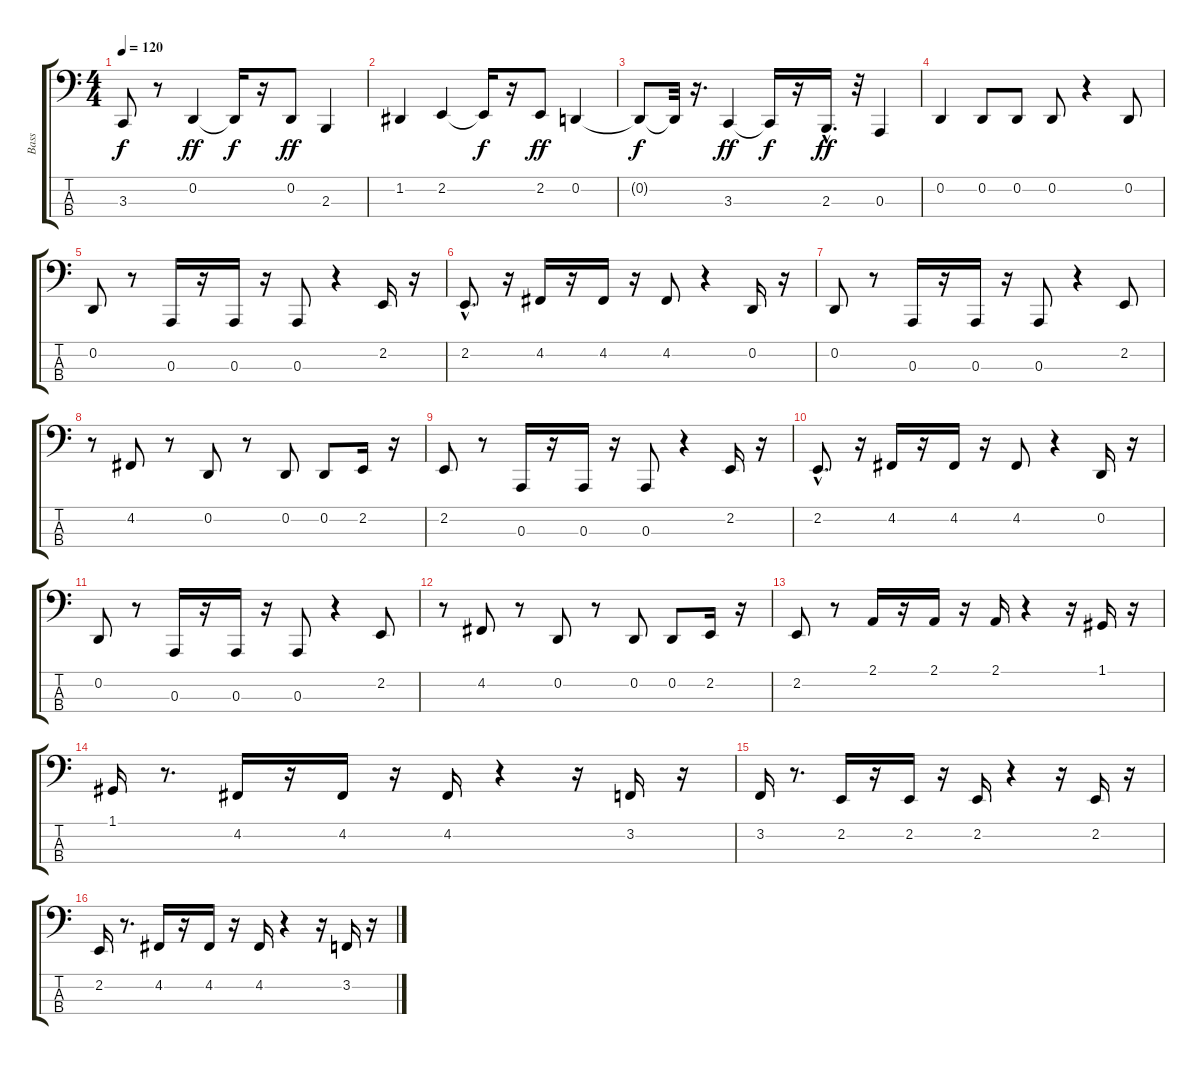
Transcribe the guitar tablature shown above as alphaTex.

\track ("Bass" "Bass") {instrument harpsichord}
\staff {score tabs}
\tuning (G2 D2 A1 E1) {hide}
\ts (4 4)
\tempo 120
\clef f4
\ks c
3.3{t}.8{dy f} r.8 0.2.4{dy ff} 0.2{t}.16{dy f} r.16 0.2.8{dy ff} 2.3.4 |
1.2.4 2.2.4 2.2{t}.16{dy f} r.16 2.2.8{dy ff} 0.2.4 |
0.2{t}.8{dy f} 0.2{t}.32 r.16{d} 3.3.4{dy ff} 3.3{t}.16{dy f} r.16 2.3{hac}.16{d dy ff} r.32 0.3.4 |
0.2.4 0.2.8 0.2.8 0.2.8 r.4 0.2.8 |
0.2.8 r.8 0.3.16 r.16 0.3.16 r.16 0.3.8 r.4 2.2.16 r.16 |
2.2{hac}.8{d} r.16 4.2.16 r.16 4.2.16 r.16 4.2.8 r.4 0.2.16 r.16 |
0.2.8 r.8 0.3.16 r.16 0.3.16 r.16 0.3.8 r.4 2.2.8 |
r.8 4.2.8 r.8 0.2.8 r.8 0.2.8 0.2.8 2.2.16 r.16 |
2.2.8 r.8 0.3.16 r.16 0.3.16 r.16 0.3.8 r.4 2.2.16 r.16 |
2.2{hac}.8{d} r.16 4.2.16 r.16 4.2.16 r.16 4.2.8 r.4 0.2.16 r.16 |
0.2.8 r.8 0.3.16 r.16 0.3.16 r.16 0.3.8 r.4 2.2.8 |
r.8 4.2.8 r.8 0.2.8 r.8 0.2.8 0.2.8 2.2.16 r.16 |
2.2.8 r.8 2.1.16 r.16 2.1.16 r.16 2.1.16 r.4 r.16 1.1.16 r.16 |
1.1.16 r.8{d} 4.2.16 r.16 4.2.16 r.16 4.2.16 r.4 r.16 3.2.16 r.16 |
3.2.16 r.8{d} 2.2.16 r.16 2.2.16 r.16 2.2.16 r.4 r.16 2.2.16 r.16 |
2.2.16 r.8{d} 4.2.16 r.16 4.2.16 r.16 4.2.16 r.4 r.16 3.2.16 r.16
